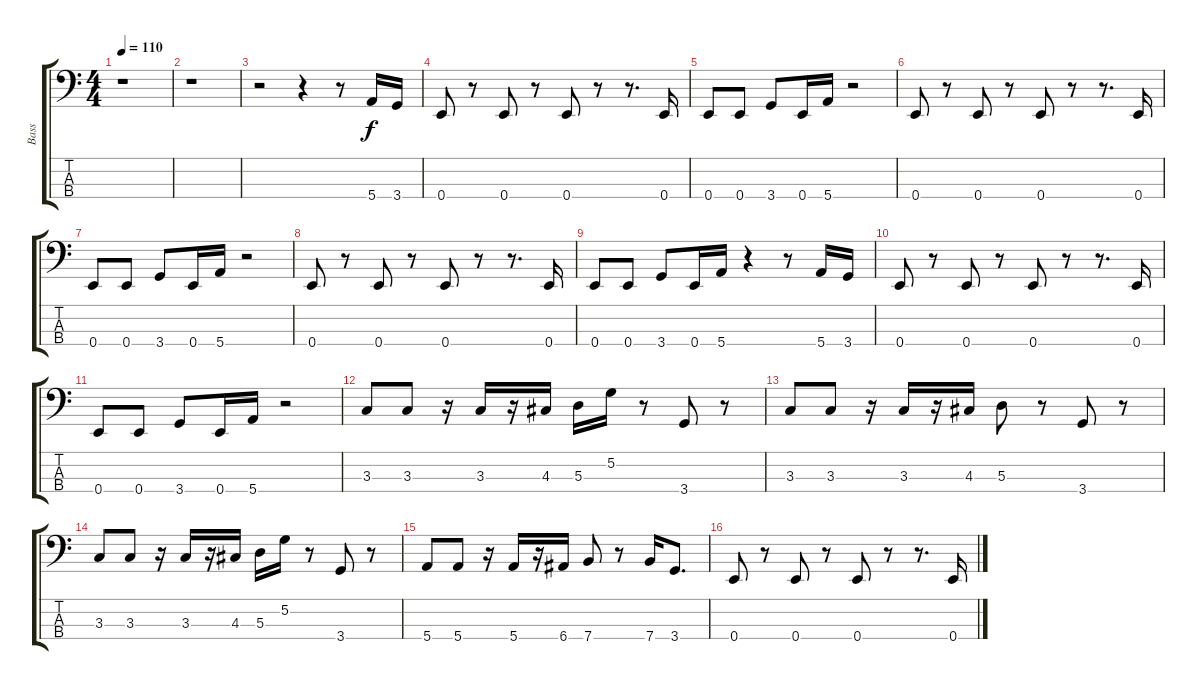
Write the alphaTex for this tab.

\track ("Bass" "Bass") {instrument electricbassfinger}
\staff {score tabs}
\tuning (G2 D2 A1 E1) {hide}
\ts (4 4)
\tempo 110
\clef f4
\ks c
r.1{dy f} |
r.1 |
r.2 r.4 r.8 5.4.16 3.4.16 |
0.4.8 r.8 0.4.8 r.8 0.4.8 r.8 r.8{d} 0.4.16 |
0.4.8 0.4.8 3.4.8 0.4.16 5.4.16 r.2 |
0.4.8 r.8 0.4.8 r.8 0.4.8 r.8 r.8{d} 0.4.16 |
0.4.8 0.4.8 3.4.8 0.4.16 5.4.16 r.2 |
0.4.8 r.8 0.4.8 r.8 0.4.8 r.8 r.8{d} 0.4.16 |
0.4.8 0.4.8 3.4.8 0.4.16 5.4.16 r.4 r.8 5.4.16 3.4.16 |
0.4.8 r.8 0.4.8 r.8 0.4.8 r.8 r.8{d} 0.4.16 |
0.4.8 0.4.8 3.4.8 0.4.16 5.4.16 r.2 |
3.3.8 3.3.8 r.16 3.3.16 r.16 4.3.16 5.3.16 5.2.16 r.8 3.4.8 r.8 |
3.3.8 3.3.8 r.16 3.3.16 r.16 4.3.16 5.3.8 r.8 3.4.8 r.8 |
3.3.8 3.3.8 r.16 3.3.16 r.16 4.3.16 5.3.16 5.2.16 r.8 3.4.8 r.8 |
5.4.8 5.4.8 r.16 5.4.16 r.16 6.4.16 7.4.8 r.8 7.4.16 3.4.8{d} |
0.4.8 r.8 0.4.8 r.8 0.4.8 r.8 r.8{d} 0.4.16
